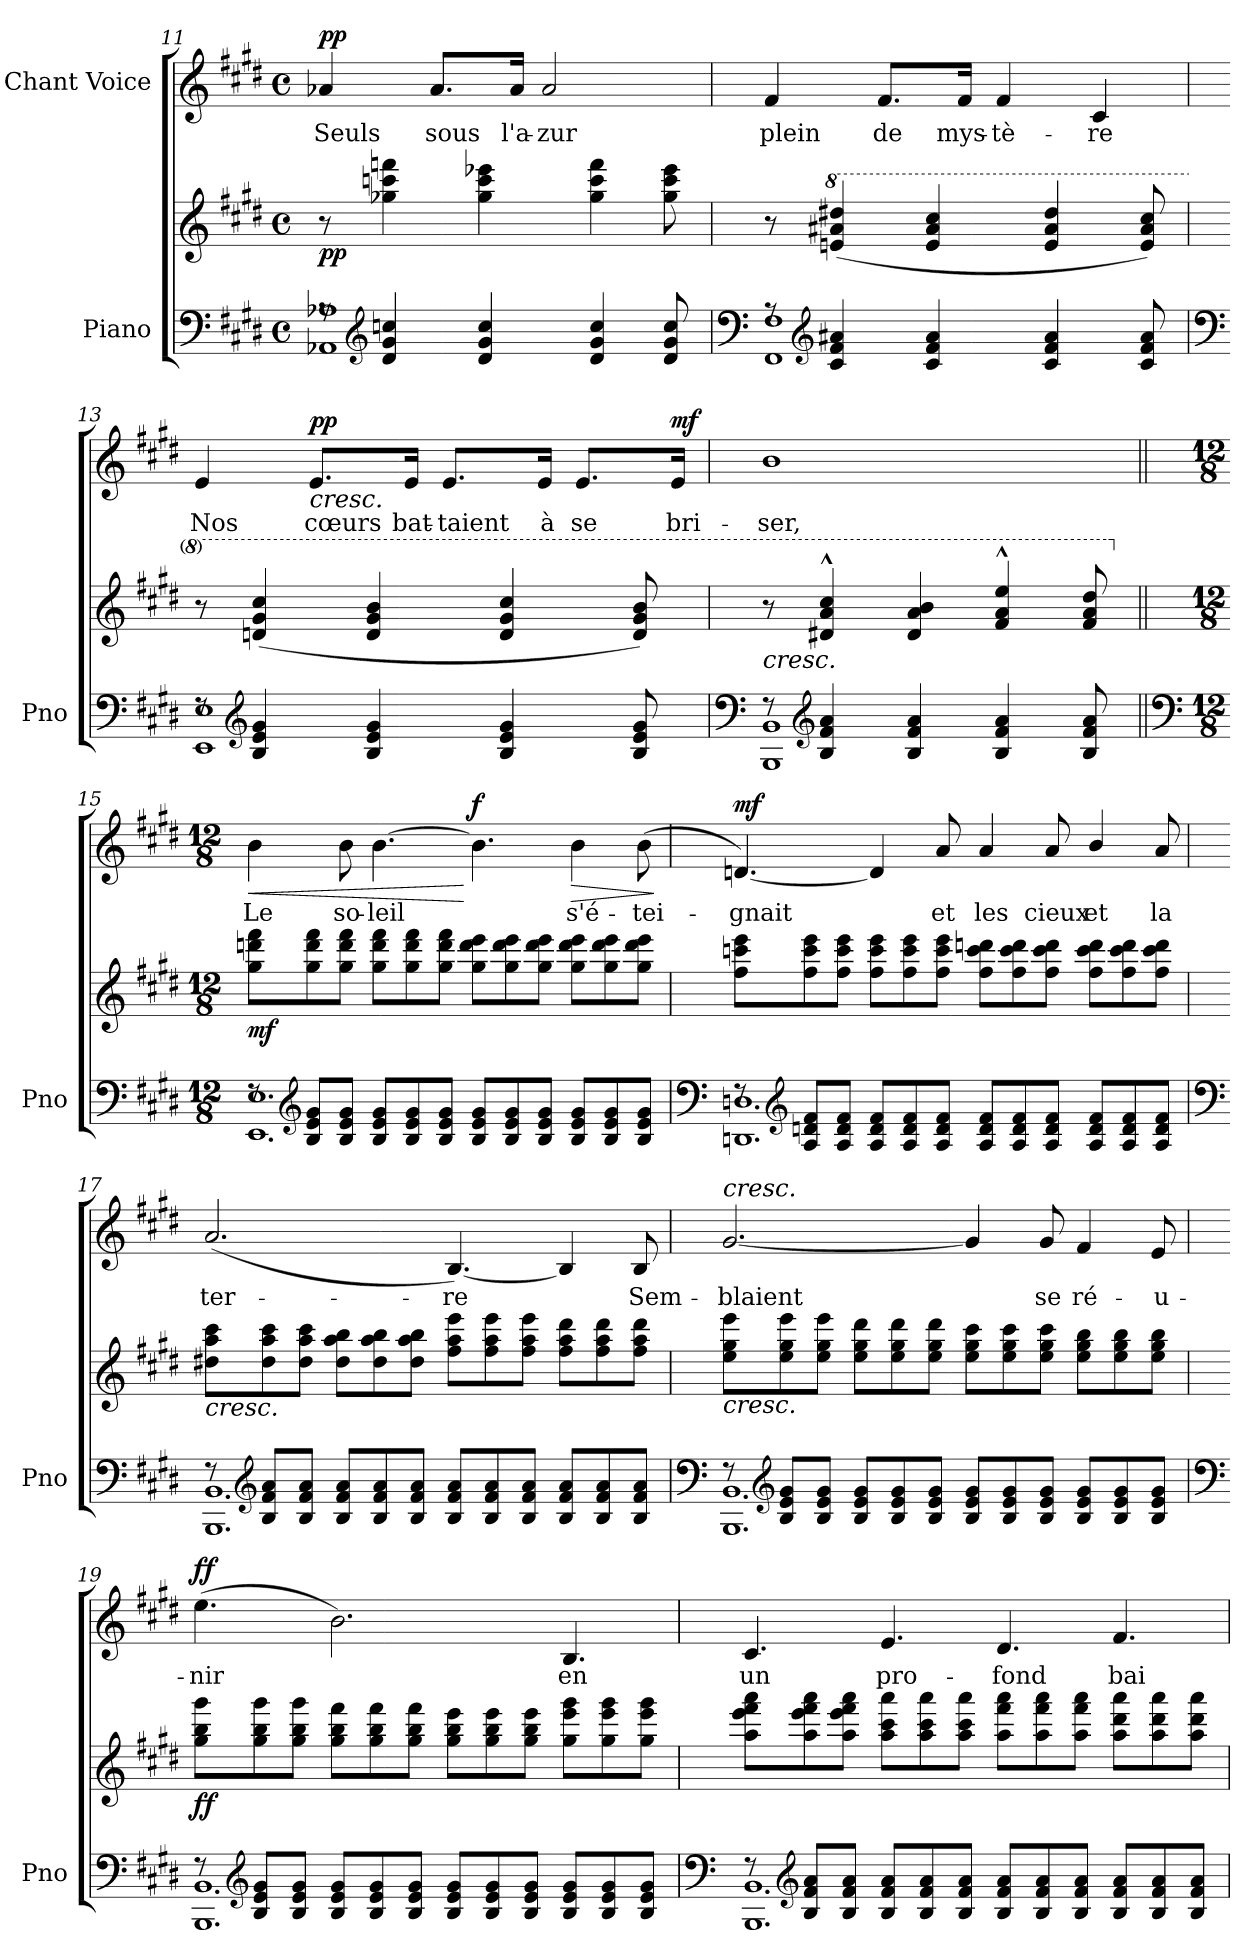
**kern	**kern	**dynam	**kern	**text	**dynam
*part2	*part2	*part2	*part1	*part1	*part1
*staff3	*staff2	*staff2/3	*staff1	*staff1	*staff1
*I"Piano	*	*	*I"Chant Voice	*	*
*I'Pno	*	*	*	*	*
!!LO:PB:g=z
*clefF4	*clefG2	*	*clefG2	*	*
*k[f#c#g#d#]	*k[f#c#g#d#]	*	*k[f#c#g#d#]	*	*
*M4/4	*M4/4	*	*M4/4	*	*
*met(c)	*met(c)	*	*met(c)	*	*
=11	=11	=11	=11	=11	=11
*^	*	*	*	*	*
!	!	!	!LO:DY:b	!	!LO:LY:b	!LO:DY:a
8rA	1AA-X 1A-X	8r	pp	4a-X/	Seuls	pp
*clefG2	*	*	*	*	*	*
4d#/ 4g#/ 4ccn/	.	4gg-X\ 4cccn\ 4fffn\	.	.	.	.
!	!	!	!	!	!LO:LY:b	!
.	.	.	.	8.a-/L	sous	.
4d#/ 4g#/ 4cc/	.	4gg-\ 4ccc\ 4eee-X\	.	.	.	.
!	!	!	!	!	!LO:LY:b	!
.	.	.	.	16a-/Jk	l'a-	.
!	!	!	!	!	!LO:LY:b	!
.	.	.	.	2a-/	-zur	.
4d#/ 4g#/ 4cc/	.	4gg-\ 4ccc\ 4fff\	.	.	.	.
8d#/ 8g#/ 8cc/	.	8gg-\ 8ccc\ 8eee-\	.	.	.	.
=12	=12	=12	=12	=12	=12	=12
*clefF4	*	*	*	*	*	*
!	!	!	!	!	!LO:LY:b	!
8rA	1FF# 1F#	8r	.	4f#/	plein	.
*clefG2	*	*	*	*	*	*
*	*	*8va	*	*	*	*
4c#/ 4f#/ 4a#X/	.	(<4een/ 4aa#X/ 4ddd#X/	.	.	.	.
!	!	!	!	!	!LO:LY:b	!
.	.	.	.	8.f#/L	de	.
4c#/ 4f#/ 4a#/	.	4ee/ 4aa#/ 4ccc#/	.	.	.	.
!	!	!	!	!	!LO:LY:b	!
.	.	.	.	16f#/Jk	mys-	.
!	!	!	!	!	!LO:LY:b	!
.	.	.	.	4f#/	-tè-	.
4c#/ 4f#/ 4a#/	.	4ee/ 4aa#/ 4ddd#/	.	.	.	.
!	!	!	!	!	!LO:LY:b	!
.	.	.	.	4c#/	-re	.
8c#/ 8f#/ 8a#/	.	8ee/ 8aa#/ 8ccc#/)	.	.	.	.
=13	=13	=13	=13	=13	=13	=13
*clefF4	*	*	*	*	*	*
!	!	!	!	!	!LO:LY:b	!
8rF	1EE 1E	8r	.	4e/	Nos	.
*clefG2	*	*	*	*	*	*
4B/ 4e/ 4g#/	.	(<4ddn/ 4gg#/ 4ccc#/	.	.	.	.
!	!	!	!	!	!LO:LY:b	!LO:HP:b
!	!	!	!	!	!	!LO:DY:n=1:a
.	.	.	.	8.e/L	cœurs	< pp
4B/ 4e/ 4g#/	.	4dd/ 4gg#/ 4bb/	.	.	.	.
!	!	!	!	!	!LO:LY:b	!
.	.	.	.	16e/Jk	bat-	.
!	!	!	!	!	!LO:LY:b	!
.	.	.	.	8.e/L	-taient	.
4B/ 4e/ 4g#/	.	4dd/ 4gg#/ 4ccc#/	.	.	.	.
!	!	!	!	!	!LO:LY:b	!
.	.	.	.	16e/Jk	à	.
!	!	!	!	!	!LO:LY:b	!
.	.	.	.	8.e/L	se	.
8B/ 8e/ 8g#/	.	8dd/ 8gg#/ 8bb/)	.	.	.	.
!	!	!	!	!	!LO:LY:b	!LO:DY:n=2:a
.	.	.	.	16e/Jk	bri-	mf
*v	*v	*	*	*	*	*
.	.	.	.	.	[
!!LO:LB:g=z
=14	=14	=14	=14	=14	=14
*clefF4	*	*	*	*	*
*^	*	*	*	*	*
!	!	!LO:TX:b:i:t=cresc.	!	!	!	!
!	!	!	!	!	!LO:LY:b	!
8r	1BBB 1BB	8r	.	1b	- ser,	.
*clefG2	*	*	*	*	*	*
4B/ 4f#/ 4a/	.	4dd#X/^^ 4aa/^^ 4ccc#/^^	.	.	.	.
4B/ 4f#/ 4a/	.	4dd#/ 4aa/ 4bb/	.	.	.	.
4B/ 4f#/ 4a/	.	4ff#/^^ 4aa/^^ 4eee/^^	.	.	.	.
8B/ 8f#/ 8a/	.	8ff#/ 8aa/ 8ddd#/	.	.	.	.
=15||	=15||	=15||	=15||	=15||	=15||	=15||
*clefF4	*	*	*	*	*	*
*M12/8	*	*M12/8	*	*M12/8	*	*
*	*	*X8va	*	*	*	*
!	!	!	!LO:DY:b	!	!LO:LY:b	!LO:HP:b
8rF	1.EE 1.E	8gg#\ 8dddn\ 8fff#\L	mf	4b\	Le	<
*clefG2	*	*	*	*	*	*
8B/ 8e/ 8g#/L	.	8gg#\ 8ddd\ 8fff#\	.	.	.	.
!	!	!	!	!	!LO:LY:b	!
8B/ 8e/ 8g#/J	.	8gg#\ 8ddd\ 8fff#\J	.	8b\	so-	.
!	!	!	!	!	!LO:LY:b	!
8B/ 8e/ 8g#/L	.	8gg#\ 8ddd\ 8fff#\L	.	[4.b\	-leil	.
8B/ 8e/ 8g#/	.	8gg#\ 8ddd\ 8fff#\	.	.	.	.
8B/ 8e/ 8g#/J	.	8gg#\ 8ddd\ 8fff#\J	.	.	.	.
!	!	!	!	!	!	!LO:DY:n=1:a
8B/ 8e/ 8g#/L	.	8gg#\ 8ddd\ 8eee\L	.	4.b\]	.	[ f
8B/ 8e/ 8g#/	.	8gg#\ 8ddd\ 8eee\	.	.	.	.
8B/ 8e/ 8g#/J	.	8gg#\ 8ddd\ 8eee\J	.	.	.	.
!	!	!	!	!	!LO:LY:b	!LO:HP:b
8B/ 8e/ 8g#/L	.	8gg#\ 8ddd\ 8eee\L	.	4b\	s'é-	>
8B/ 8e/ 8g#/	.	8gg#\ 8ddd\ 8eee\	.	.	.	.
!	!	!	!	!	!LO:LY:b	!
8B/ 8e/ 8g#/J	.	8gg#\ 8ddd\ 8eee\J	.	(>8b\	-tei-	.
*v	*v	*	*	*	*	*
.	.	.	.	.	]
=16	=16	=16	=16	=16	=16
*clefF4	*	*	*	*	*
*^	*	*	*	*	*
!	!	!	!	!	!LO:LY:b	!LO:DY:a
8rF	1.DDn 1.Dn	8ff#\ 8cccn\ 8eee\L	.	[4.dn/)	-gnait	mf
*clefG2	*	*	*	*	*	*
8A/ 8dn/ 8f#/L	.	8ff#\ 8ccc\ 8eee\	.	.	.	.
8A/ 8d/ 8f#/J	.	8ff#\ 8ccc\ 8eee\J	.	.	.	.
8A/ 8d/ 8f#/L	.	8ff#\ 8ccc\ 8eee\L	.	4d/]	.	.
8A/ 8d/ 8f#/	.	8ff#\ 8ccc\ 8eee\	.	.	.	.
!	!	!	!	!	!LO:LY:b	!
8A/ 8d/ 8f#/J	.	8ff#\ 8ccc\ 8eee\J	.	8a/	et	.
!	!	!	!	!	!LO:LY:b	!
8A/ 8d/ 8f#/L	.	8ff#\ 8ccc\ 8dddn\L	.	4a/	les	.
8A/ 8d/ 8f#/	.	8ff#\ 8ccc\ 8ddd\	.	.	.	.
!	!	!	!	!	!LO:LY:b	!
8A/ 8d/ 8f#/J	.	8ff#\ 8ccc\ 8ddd\J	.	8a/	cieux	.
!	!	!	!	!	!LO:LY:b	!
8A/ 8d/ 8f#/L	.	8ff#\ 8ccc\ 8ddd\L	.	4b/	et	.
8A/ 8d/ 8f#/	.	8ff#\ 8ccc\ 8ddd\	.	.	.	.
!	!	!	!	!	!LO:LY:b	!
8A/ 8d/ 8f#/J	.	8ff#\ 8ccc\ 8ddd\J	.	8a/	la	.
!!LO:LB:g=z
=17	=17	=17	=17	=17	=17	=17
*clefF4	*	*	*	*	*	*
!	!	!LO:TX:b:i:t=cresc.	!	!	!	!
!	!	!	!	!	!LO:LY:b	!
8r	1.BBB 1.BB	8dd#X\ 8aa\ 8ccc#\L	.	(<2.a/	ter-	.
*clefG2	*	*	*	*	*	*
8B/ 8f#/ 8a/L	.	8dd#\ 8aa\ 8ccc#\	.	.	.	.
8B/ 8f#/ 8a/J	.	8dd#\ 8aa\ 8ccc#\J	.	.	.	.
8B/ 8f#/ 8a/L	.	8dd#\ 8aa\ 8bb\L	.	.	.	.
8B/ 8f#/ 8a/	.	8dd#\ 8aa\ 8bb\	.	.	.	.
8B/ 8f#/ 8a/J	.	8dd#\ 8aa\ 8bb\J	.	.	.	.
!	!	!	!	!	!LO:LY:b	!
8B/ 8f#/ 8a/L	.	8ff#\ 8aa\ 8eee\L	.	[4.B/)	-re	.
8B/ 8f#/ 8a/	.	8ff#\ 8aa\ 8eee\	.	.	.	.
8B/ 8f#/ 8a/J	.	8ff#\ 8aa\ 8eee\J	.	.	.	.
8B/ 8f#/ 8a/L	.	8ff#\ 8aa\ 8ddd#\L	.	4B/]	.	.
8B/ 8f#/ 8a/	.	8ff#\ 8aa\ 8ddd#\	.	.	.	.
!	!	!	!	!	!LO:LY:b	!
8B/ 8f#/ 8a/J	.	8ff#\ 8aa\ 8ddd#\J	.	8B/	Sem-	.
=18	=18	=18	=18	=18	=18	=18
*clefF4	*	*	*	*	*	*
!	!	!	!	!LO:TX:a:i:t=cresc.	!	!
!	!	!LO:TX:b:i:t=cresc.	!	!	!	!
!	!	!	!	!	!LO:LY:b	!
8r	1.BBB 1.BB	8ee\ 8gg#\ 8eee\L	.	[2.g#/	-blaient	.
*clefG2	*	*	*	*	*	*
8B/ 8e/ 8g#/L	.	8ee\ 8gg#\ 8eee\	.	.	.	.
8B/ 8e/ 8g#/J	.	8ee\ 8gg#\ 8eee\J	.	.	.	.
8B/ 8e/ 8g#/L	.	8ee\ 8gg#\ 8ddd#\L	.	.	.	.
8B/ 8e/ 8g#/	.	8ee\ 8gg#\ 8ddd#\	.	.	.	.
8B/ 8e/ 8g#/J	.	8ee\ 8gg#\ 8ddd#\J	.	.	.	.
8B/ 8e/ 8g#/L	.	8ee\ 8gg#\ 8ccc#\L	.	4g#/]	.	.
8B/ 8e/ 8g#/	.	8ee\ 8gg#\ 8ccc#\	.	.	.	.
!	!	!	!	!	!LO:LY:b	!
8B/ 8e/ 8g#/J	.	8ee\ 8gg#\ 8ccc#\J	.	8g#/	se	.
!	!	!	!	!	!LO:LY:b	!
8B/ 8e/ 8g#/L	.	8ee\ 8gg#\ 8bb\L	.	4f#/	ré-	.
8B/ 8e/ 8g#/	.	8ee\ 8gg#\ 8bb\	.	.	.	.
!	!	!	!	!	!LO:LY:b	!
8B/ 8e/ 8g#/J	.	8ee\ 8gg#\ 8bb\J	.	8e/	-u-	.
=19	=19	=19	=19	=19	=19	=19
*clefF4	*	*	*	*	*	*
!	!	!	!LO:DY:b	!	!LO:LY:b	!LO:DY:a
8r	1.BBB 1.BB	8gg#\ 8bb\ 8ggg#\L	ff	(>4.ee\	-nir	ff
*clefG2	*	*	*	*	*	*
8B/ 8e/ 8g#/L	.	8gg#\ 8bb\ 8ggg#\	.	.	.	.
8B/ 8e/ 8g#/J	.	8gg#\ 8bb\ 8ggg#\J	.	.	.	.
8B/ 8e/ 8g#/L	.	8gg#\ 8bb\ 8fff#\L	.	2.b\)	.	.
8B/ 8e/ 8g#/	.	8gg#\ 8bb\ 8fff#\	.	.	.	.
8B/ 8e/ 8g#/J	.	8gg#\ 8bb\ 8fff#\J	.	.	.	.
8B/ 8e/ 8g#/L	.	8gg#\ 8bb\ 8eee\L	.	.	.	.
8B/ 8e/ 8g#/	.	8gg#\ 8bb\ 8eee\	.	.	.	.
8B/ 8e/ 8g#/J	.	8gg#\ 8bb\ 8eee\J	.	.	.	.
!	!	!	!	!	!LO:LY:b	!
8B/ 8e/ 8g#/L	.	8gg#\ 8eee\ 8ggg#\L	.	4.B/	en	.
8B/ 8e/ 8g#/	.	8gg#\ 8eee\ 8ggg#\	.	.	.	.
8B/ 8e/ 8g#/J	.	8gg#\ 8eee\ 8ggg#\J	.	.	.	.
!!LO:LB:g=z
=20	=20	=20	=20	=20	=20	=20
*clefF4	*	*	*	*	*	*
!	!	!	!	!	!LO:LY:b	!
8r	1.BBB 1.BB	8aa\ 8eee\ 8fff#\ 8aaa\L	.	4.c#/	un	.
*clefG2	*	*	*	*	*	*
8B/ 8f#/ 8a/L	.	8aa\ 8eee\ 8fff#\ 8aaa\	.	.	.	.
8B/ 8f#/ 8a/J	.	8aa\ 8eee\ 8fff#\ 8aaa\J	.	.	.	.
!	!	!	!	!	!LO:LY:b	!
8B/ 8f#/ 8a/L	.	8aa\ 8ccc#\ 8aaa\L	.	4.e/	pro-	.
8B/ 8f#/ 8a/	.	8aa\ 8ccc#\ 8aaa\	.	.	.	.
8B/ 8f#/ 8a/J	.	8aa\ 8ccc#\ 8aaa\J	.	.	.	.
!	!	!	!	!	!LO:LY:b	!
8B/ 8f#/ 8a/L	.	8aa\ 8fff#\ 8aaa\L	.	4.d#/	-fond	.
8B/ 8f#/ 8a/	.	8aa\ 8fff#\ 8aaa\	.	.	.	.
8B/ 8f#/ 8a/J	.	8aa\ 8fff#\ 8aaa\J	.	.	.	.
!	!	!	!	!	!LO:LY:b	!
8B/ 8f#/ 8a/L	.	8aa\ 8ddd#\ 8aaa\L	.	4.f#/	bai-	.
8B/ 8f#/ 8a/	.	8aa\ 8ddd#\ 8aaa\	.	.	.	.
8B/ 8f#/ 8a/J	.	8aa\ 8ddd#\ 8aaa\J	.	.	.	.
*v	*v	*	*	*	*	*
=	=	=	=	=	=
*-	*-	*-	*-	*-	*-
